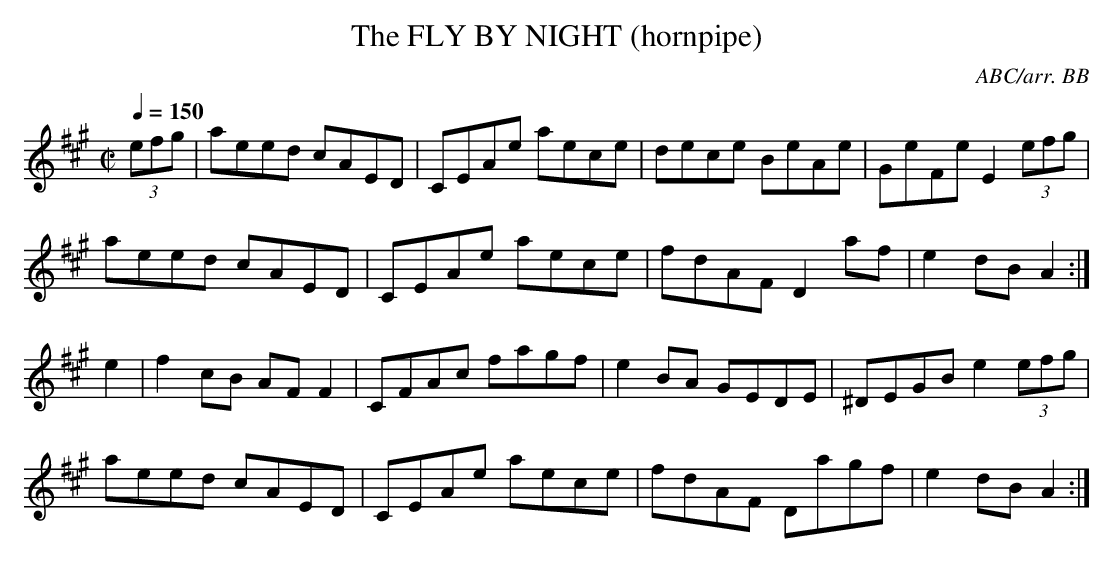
X:1
T:FLY BY NIGHT (hornpipe), The
C:ABC/arr. BB
M:C|
Q:1/4=150
L:1/8
K:A
(3efg|aeed cAED|CEAe aece|dece BeAe|GeFe E2 (3efg|
aeed cAED|CEAe aece|fdAF D2af|e2dB A2 :|
e2|f2cB AFF2|CFAc fagf|e2BA GEDE|^DEGB e2 (3efg|
aeed cAED|CEAe aece|fdAF Dagf|e2dB A2 :|
